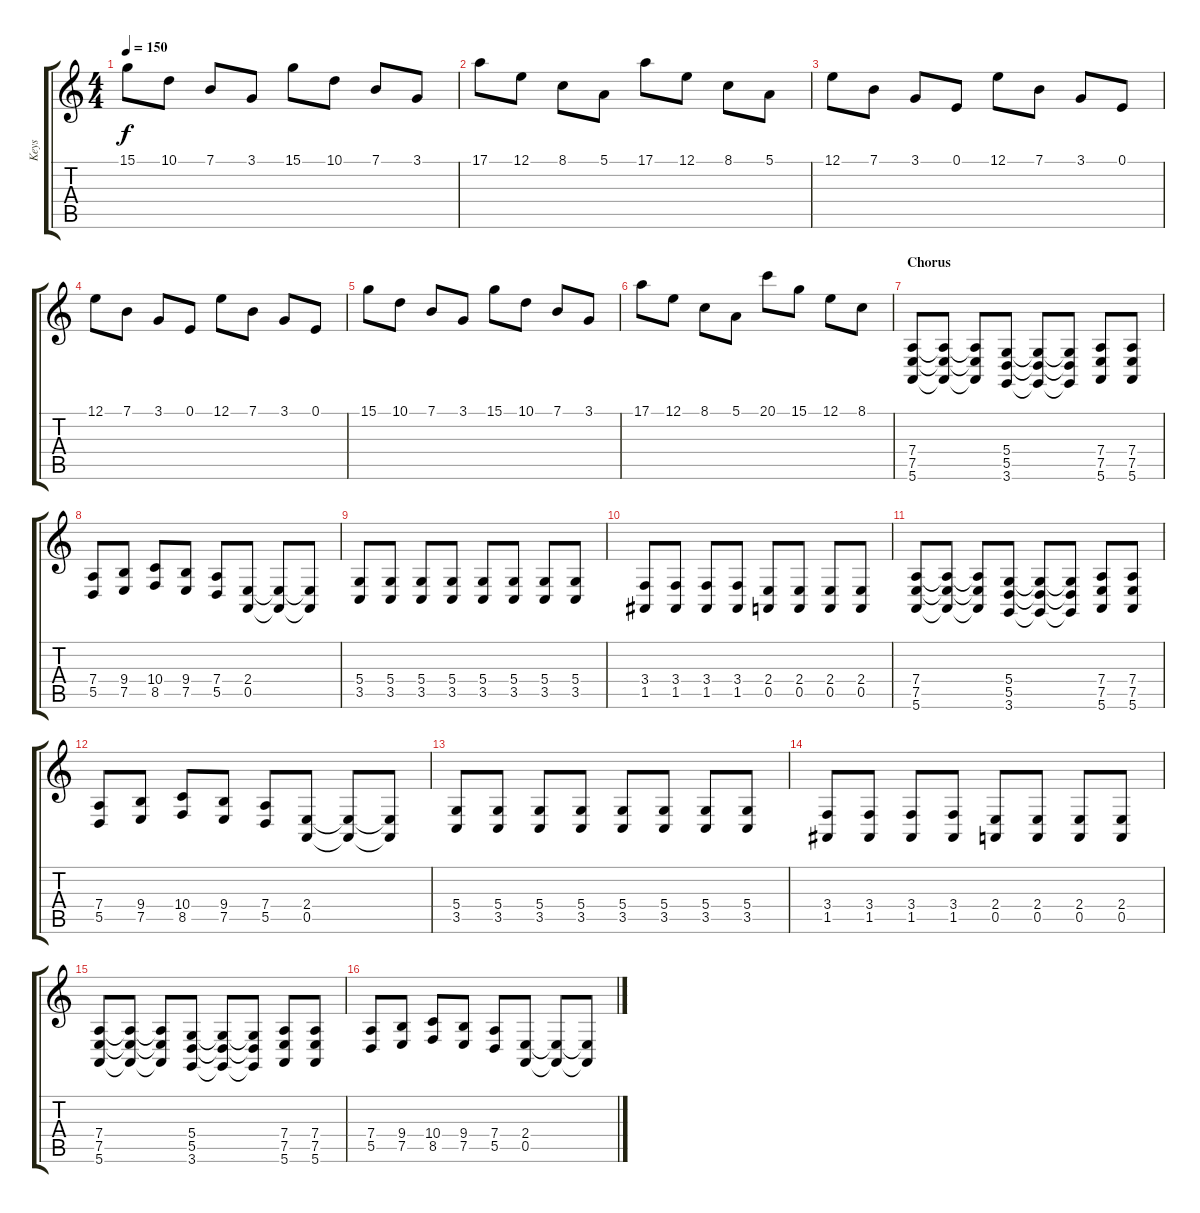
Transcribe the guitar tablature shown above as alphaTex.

\track ("Keys" "Keys") {instrument pad1newage}
\staff {score tabs}
\tuning (E4 B3 G3 D3 A2 E2) {hide}
\ts (4 4)
\tempo 150
\clef g2
\ks c
15.1.8{dy f} 10.1.8 7.1.8 3.1.8 15.1.8 10.1.8 7.1.8 3.1.8 |
17.1.8 12.1.8 8.1.8 5.1.8 17.1.8 12.1.8 8.1.8 5.1.8 |
12.1.8 7.1.8 3.1.8 0.1.8 12.1.8 7.1.8 3.1.8 0.1.8 |
12.1.8 7.1.8 3.1.8 0.1.8 12.1.8 7.1.8 3.1.8 0.1.8 |
15.1.8 10.1.8 7.1.8 3.1.8 15.1.8 10.1.8 7.1.8 3.1.8 |
17.1.8 12.1.8 8.1.8 5.1.8 20.1.8 15.1.8 12.1.8 8.1.8 |
\section ("" "Chorus")
(7.4 7.5 5.6).8 (7.4{t} 7.5{t} 5.6{t}).8 (7.4{t} 7.5{t} 5.6{t}).8 (5.4 5.5 3.6).8 (5.4{t} 5.5{t} 3.6{t}).8 (5.4{t} 5.5{t} 3.6{t}).8 (7.4 7.5 5.6).8 (7.4 7.5 5.6).8 |
(7.4 5.5).8 (9.4 7.5).8 (10.4 8.5).8 (9.4 7.5).8 (7.4 5.5).8 (2.4 0.5).8 (2.4{t} 0.5{t}).8 (2.4{t} 0.5{t}).8 |
(5.4 3.5).8 (5.4 3.5).8 (5.4 3.5).8 (5.4 3.5).8 (5.4 3.5).8 (5.4 3.5).8 (5.4 3.5).8 (5.4 3.5).8 |
(3.4 1.5).8 (3.4 1.5).8 (3.4 1.5).8 (3.4 1.5).8 (2.4 0.5).8 (2.4 0.5).8 (2.4 0.5).8 (2.4 0.5).8 |
(7.4 7.5 5.6).8 (7.4{t} 7.5{t} 5.6{t}).8 (7.4{t} 7.5{t} 5.6{t}).8 (5.4 5.5 3.6).8 (5.4{t} 5.5{t} 3.6{t}).8 (5.4{t} 5.5{t} 3.6{t}).8 (7.4 7.5 5.6).8 (7.4 7.5 5.6).8 |
(7.4 5.5).8 (9.4 7.5).8 (10.4 8.5).8 (9.4 7.5).8 (7.4 5.5).8 (2.4 0.5).8 (2.4{t} 0.5{t}).8 (2.4{t} 0.5{t}).8 |
(5.4 3.5).8 (5.4 3.5).8 (5.4 3.5).8 (5.4 3.5).8 (5.4 3.5).8 (5.4 3.5).8 (5.4 3.5).8 (5.4 3.5).8 |
(3.4 1.5).8 (3.4 1.5).8 (3.4 1.5).8 (3.4 1.5).8 (2.4 0.5).8 (2.4 0.5).8 (2.4 0.5).8 (2.4 0.5).8 |
(7.4 7.5 5.6).8 (7.4{t} 7.5{t} 5.6{t}).8 (7.4{t} 7.5{t} 5.6{t}).8 (5.4 5.5 3.6).8 (5.4{t} 5.5{t} 3.6{t}).8 (5.4{t} 5.5{t} 3.6{t}).8 (7.4 7.5 5.6).8 (7.4 7.5 5.6).8 |
(7.4 5.5).8 (9.4 7.5).8 (10.4 8.5).8 (9.4 7.5).8 (7.4 5.5).8 (2.4 0.5).8 (2.4{t} 0.5{t}).8 (2.4{t} 0.5{t}).8
